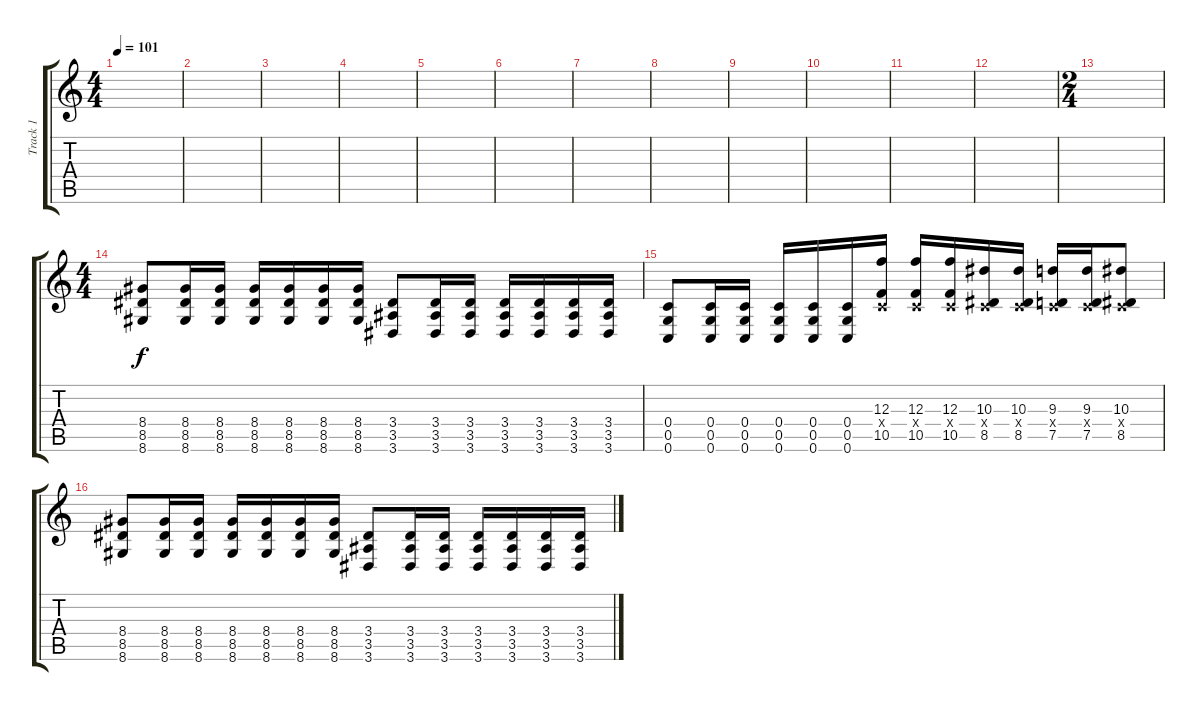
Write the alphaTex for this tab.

\track ("Track 1" "Track 1") {instrument distortionguitar}
\staff {score tabs}
\tuning (D4 A3 F3 C3 G2 C2) {hide}
\ts (4 4)
\tempo 101
\clef g2
\ks c
|
|
|
|
|
|
|
|
|
|
|
|
\ts (2 4)
|
\ts (4 4)
(8.4 8.5 8.6).8 (8.4 8.5 8.6).16 (8.4 8.5 8.6).16 (8.4 8.5 8.6).16 (8.4 8.5 8.6).16 (8.4 8.5 8.6).16 (8.4 8.5 8.6).16 (3.4 3.5 3.6).8 (3.4 3.5 3.6).16 (3.4 3.5 3.6).16 (3.4 3.5 3.6).16 (3.4 3.5 3.6).16 (3.4 3.5 3.6).16 (3.4 3.5 3.6).16 |
(0.4 0.5 0.6).8 (0.4 0.5 0.6).16 (0.4 0.5 0.6).16 (0.4 0.5 0.6).16 (0.4 0.5 0.6).16 (0.4 0.5 0.6).16 (12.3 0.4{x} 10.5).16 (12.3 0.4{x} 10.5).16 (12.3 0.4{x} 10.5).16 (10.3 0.4{x} 8.5).16 (10.3 0.4{x} 8.5).16 (9.3 0.4{x} 7.5).16 (9.3 0.4{x} 7.5).16 (10.3 0.4{x} 8.5).8 |
(8.4 8.5 8.6).8 (8.4 8.5 8.6).16 (8.4 8.5 8.6).16 (8.4 8.5 8.6).16 (8.4 8.5 8.6).16 (8.4 8.5 8.6).16 (8.4 8.5 8.6).16 (3.4 3.5 3.6).8 (3.4 3.5 3.6).16 (3.4 3.5 3.6).16 (3.4 3.5 3.6).16 (3.4 3.5 3.6).16 (3.4 3.5 3.6).16 (3.4 3.5 3.6).16
